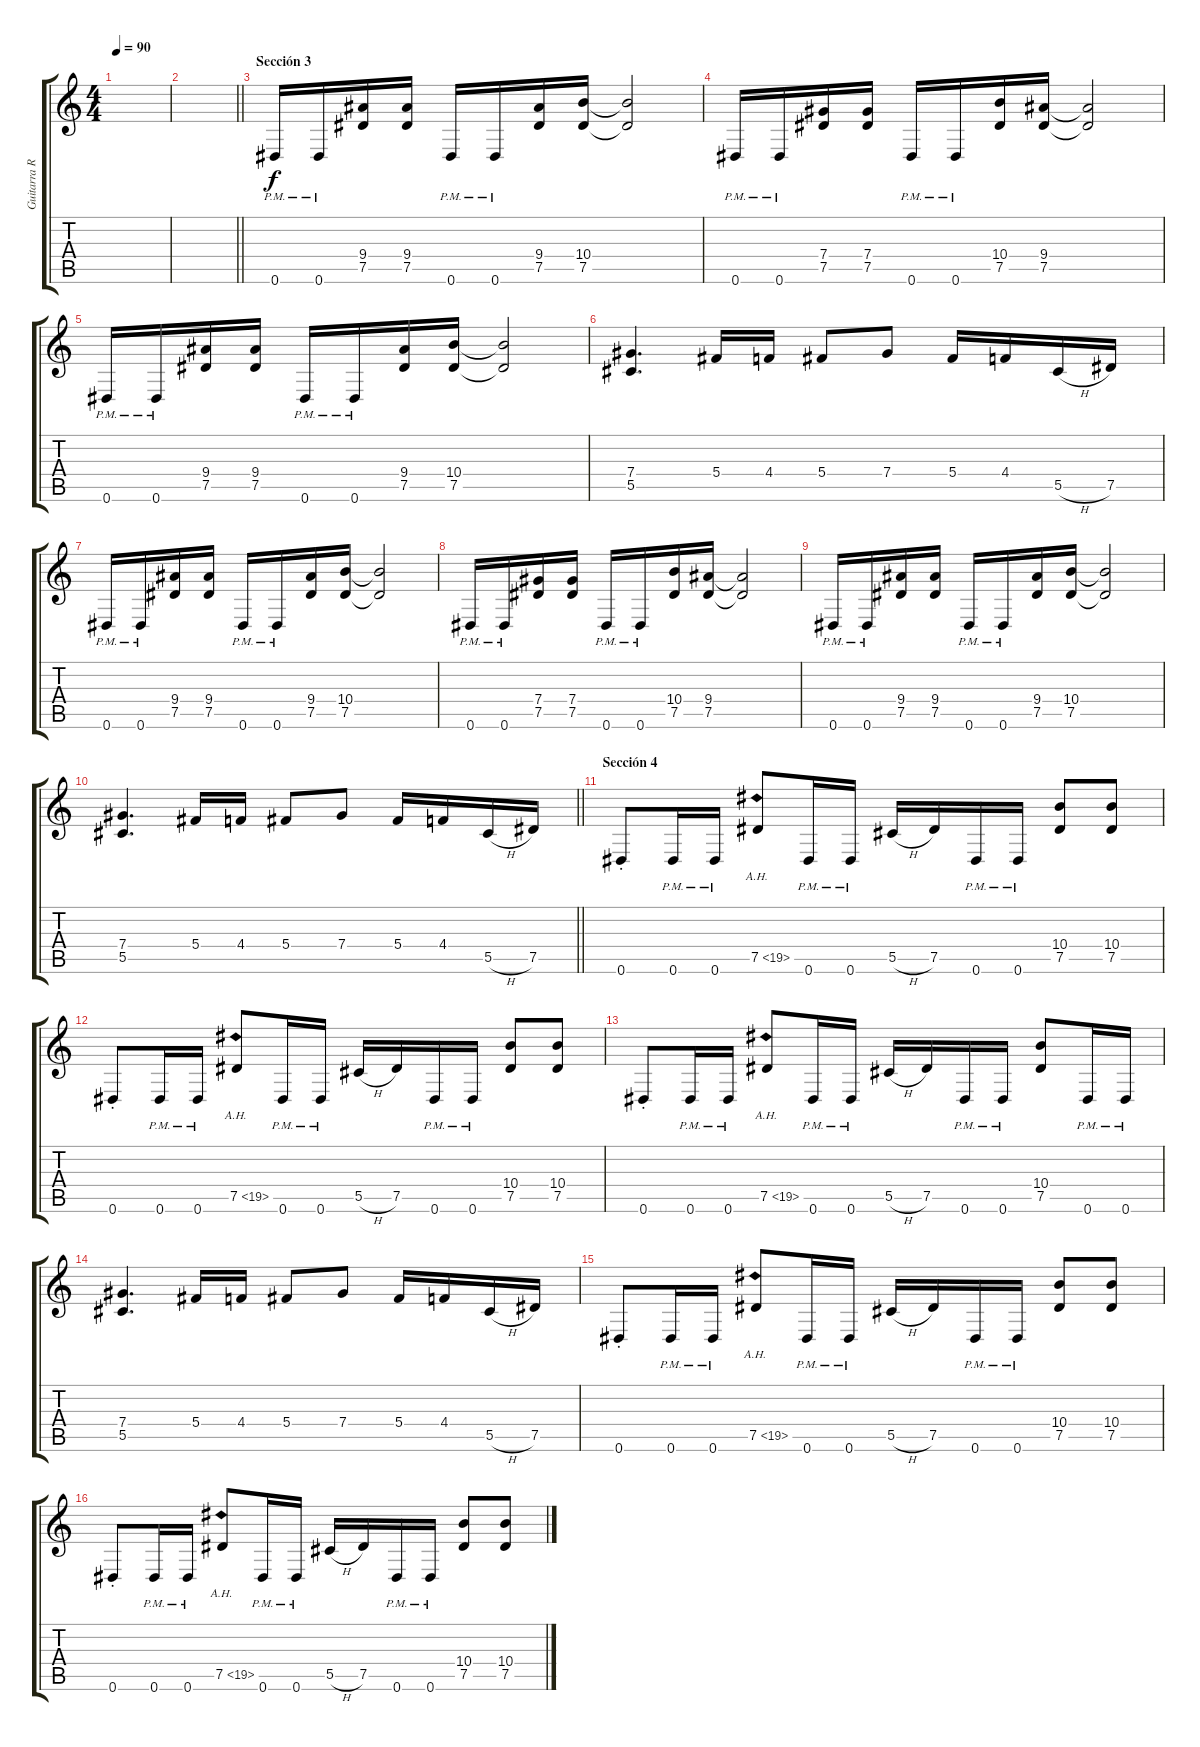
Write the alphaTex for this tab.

\track ("Guitarra Ritmica" "Guitarra R") {instrument distortionguitar}
\staff {score tabs}
\tuning (Eb4 Bb3 Gb3 Db3 Ab2 Eb2) {hide}
\ts (4 4)
\tempo 90
\clef g2
\ks c
|
\barLineRight lightlight
|
\section ("" "Sección 3")
0.6{pm}.16 0.6{pm}.16 (9.4 7.5).16 (9.4 7.5).16 0.6{pm}.16 0.6{pm}.16 (9.4 7.5).16 (10.4 7.5).16 (10.4{t} 7.5{t}).2 |
0.6{pm}.16 0.6{pm}.16 (7.4 7.5).16 (7.4 7.5).16 0.6{pm}.16 0.6{pm}.16 (10.4 7.5).16 (9.4 7.5).16 (9.4{t} 7.5{t}).2 |
0.6{pm}.16 0.6{pm}.16 (9.4 7.5).16 (9.4 7.5).16 0.6{pm}.16 0.6{pm}.16 (9.4 7.5).16 (10.4 7.5).16 (10.4{t} 7.5{t}).2 |
(7.4 5.5).4{d} 5.4.16 4.4.16 5.4.8 7.4.8 5.4.16 4.4.16 5.5{h}.16 7.5.16 |
0.6{pm}.16 0.6{pm}.16 (9.4 7.5).16 (9.4 7.5).16 0.6{pm}.16 0.6{pm}.16 (9.4 7.5).16 (10.4 7.5).16 (10.4{t} 7.5{t}).2 |
0.6{pm}.16 0.6{pm}.16 (7.4 7.5).16 (7.4 7.5).16 0.6{pm}.16 0.6{pm}.16 (10.4 7.5).16 (9.4 7.5).16 (9.4{t} 7.5{t}).2 |
0.6{pm}.16 0.6{pm}.16 (9.4 7.5).16 (9.4 7.5).16 0.6{pm}.16 0.6{pm}.16 (9.4 7.5).16 (10.4 7.5).16 (10.4{t} 7.5{t}).2 |
\barLineRight lightlight
(7.4 5.5).4{d} 5.4.16 4.4.16 5.4.8 7.4.8 5.4.16 4.4.16 5.5{h}.16 7.5.16 |
\section ("" "Sección 4")
0.6{st}.8 0.6{pm}.16 0.6{pm}.16 7.5{ah 12}.8 0.6{pm}.16 0.6{pm}.16 5.5{h}.16 7.5.16 0.6{pm}.16 0.6{pm}.16 (10.4 7.5).8 (10.4 7.5).8 |
0.6{st}.8 0.6{pm}.16 0.6{pm}.16 7.5{ah 12}.8 0.6{pm}.16 0.6{pm}.16 5.5{h}.16 7.5.16 0.6{pm}.16 0.6{pm}.16 (10.4 7.5).8 (10.4 7.5).8 |
0.6{st}.8 0.6{pm}.16 0.6{pm}.16 7.5{ah 12}.8 0.6{pm}.16 0.6{pm}.16 5.5{h}.16 7.5.16 0.6{pm}.16 0.6{pm}.16 (10.4 7.5).8 0.6{pm}.16 0.6{pm}.16 |
(7.4 5.5).4{d} 5.4.16 4.4.16 5.4.8 7.4.8 5.4.16 4.4.16 5.5{h}.16 7.5.16 |
0.6{st}.8 0.6{pm}.16 0.6{pm}.16 7.5{ah 12}.8 0.6{pm}.16 0.6{pm}.16 5.5{h}.16 7.5.16 0.6{pm}.16 0.6{pm}.16 (10.4 7.5).8 (10.4 7.5).8 |
0.6{st}.8 0.6{pm}.16 0.6{pm}.16 7.5{ah 12}.8 0.6{pm}.16 0.6{pm}.16 5.5{h}.16 7.5.16 0.6{pm}.16 0.6{pm}.16 (10.4 7.5).8 (10.4 7.5).8
